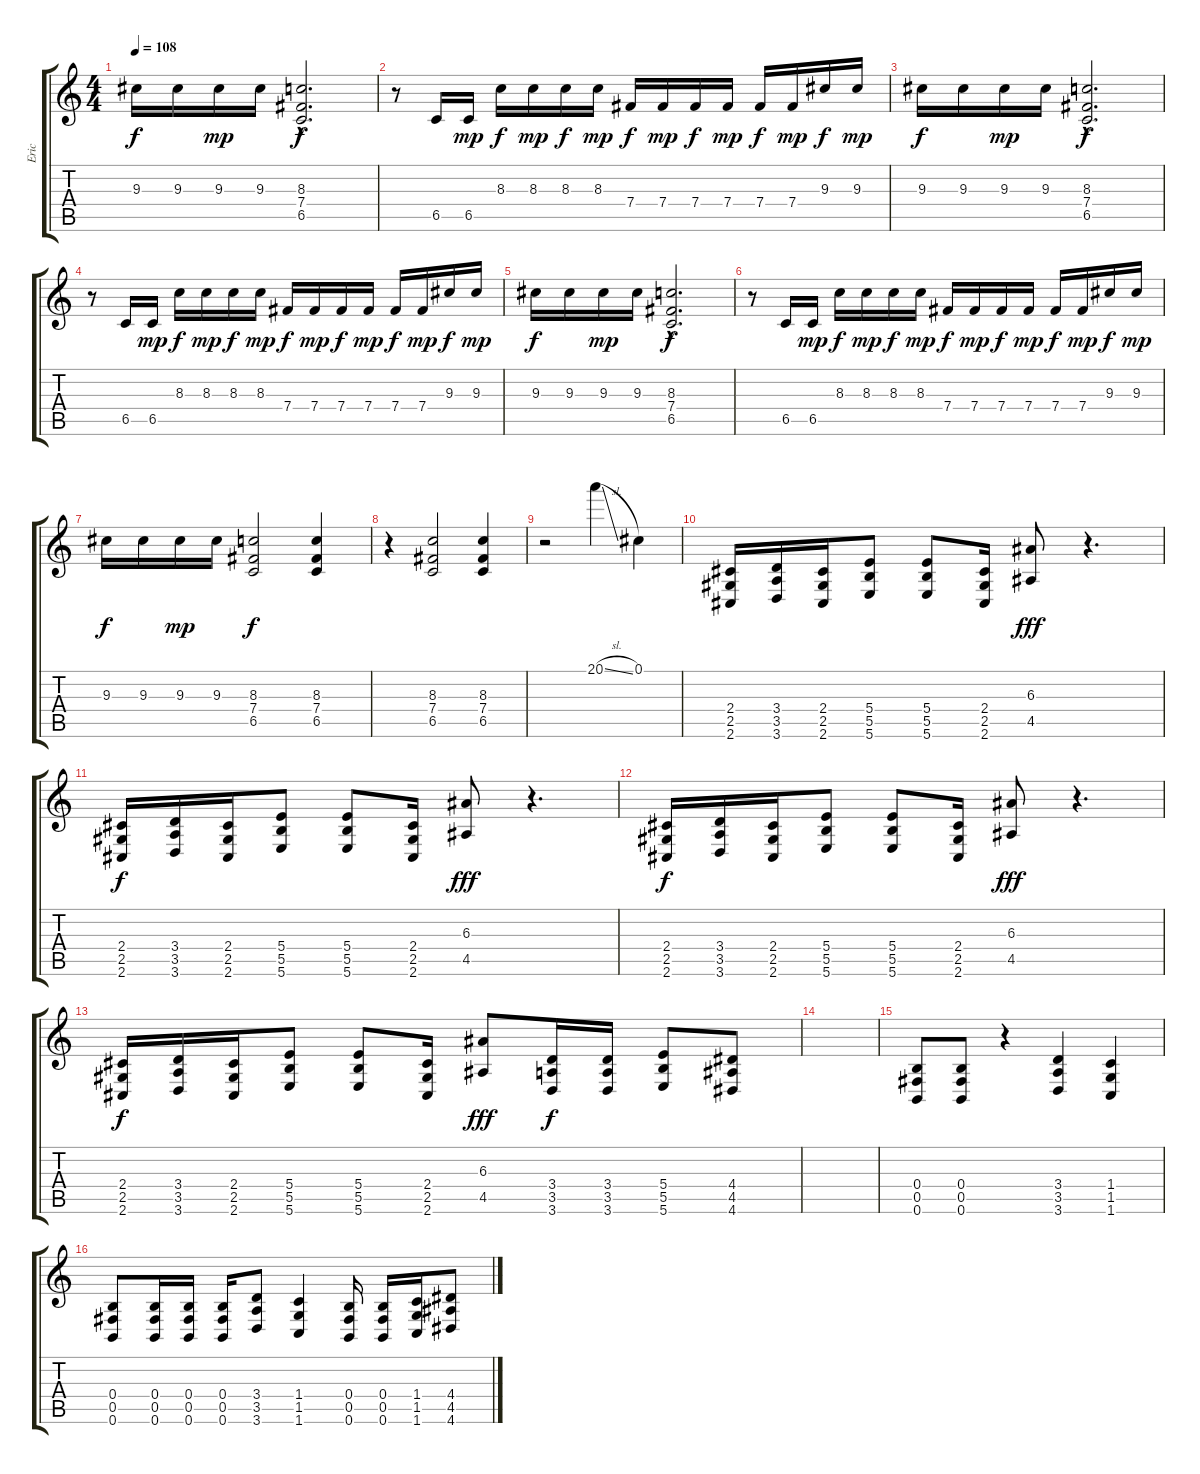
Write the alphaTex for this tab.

\track ("Eric" "Eric") {instrument distortionguitar}
\staff {score tabs}
\tuning (Db4 Ab3 E3 B2 Gb2 B1) {hide}
\ts (4 4)
\tempo 108
\clef g2
\ks c
9.3.16{dy f} 9.3.16 9.3.16{dy mp} 9.3.16 (8.3{hac} 7.4{hac} 6.5{hac}).2{d dy f} |
r.8 6.5.16 6.5.16{dy mp} 8.3.16{dy f} 8.3.16{dy mp} 8.3.16{dy f} 8.3.16{dy mp} 7.4.16{dy f} 7.4.16{dy mp} 7.4.16{dy f} 7.4.16{dy mp} 7.4.16{dy f} 7.4.16{dy mp} 9.3.16{dy f} 9.3.16{dy mp} |
9.3.16{dy f} 9.3.16 9.3.16{dy mp} 9.3.16 (8.3{hac} 7.4{hac} 6.5{hac}).2{d dy f} |
r.8 6.5.16 6.5.16{dy mp} 8.3.16{dy f} 8.3.16{dy mp} 8.3.16{dy f} 8.3.16{dy mp} 7.4.16{dy f} 7.4.16{dy mp} 7.4.16{dy f} 7.4.16{dy mp} 7.4.16{dy f} 7.4.16{dy mp} 9.3.16{dy f} 9.3.16{dy mp} |
9.3.16{dy f} 9.3.16 9.3.16{dy mp} 9.3.16 (8.3{hac} 7.4{hac} 6.5{hac}).2{d dy f} |
r.8 6.5.16 6.5.16{dy mp} 8.3.16{dy f} 8.3.16{dy mp} 8.3.16{dy f} 8.3.16{dy mp} 7.4.16{dy f} 7.4.16{dy mp} 7.4.16{dy f} 7.4.16{dy mp} 7.4.16{dy f} 7.4.16{dy mp} 9.3.16{dy f} 9.3.16{dy mp} |
9.3.16{dy f} 9.3.16 9.3.16{dy mp} 9.3.16 (8.3 7.4 6.5).2{dy f} (8.3 7.4 6.5).4 |
r.4 (8.3 7.4 6.5).2 (8.3 7.4 6.5).4 |
r.2 20.1{sl}.4 0.1.4 |
(2.4 2.5 2.6).16 (3.4 3.5 3.6).16 (2.4 2.5 2.6).16 (5.4 5.5 5.6).8 (5.4 5.5 5.6).8 (2.4 2.5 2.6).16 (6.3 4.5).8{dy fff} r.4{d} |
(2.4 2.5 2.6).16{dy f} (3.4 3.5 3.6).16 (2.4 2.5 2.6).16 (5.4 5.5 5.6).8 (5.4 5.5 5.6).8 (2.4 2.5 2.6).16 (6.3 4.5).8{dy fff} r.4{d} |
(2.4 2.5 2.6).16{dy f} (3.4 3.5 3.6).16 (2.4 2.5 2.6).16 (5.4 5.5 5.6).8 (5.4 5.5 5.6).8 (2.4 2.5 2.6).16 (6.3 4.5).8{dy fff} r.4{d} |
(2.4 2.5 2.6).16{dy f} (3.4 3.5 3.6).16 (2.4 2.5 2.6).16 (5.4 5.5 5.6).8 (5.4 5.5 5.6).8 (2.4 2.5 2.6).16 (6.3 4.5).8{dy fff} (3.4 3.5 3.6).16{dy f} (3.4 3.5 3.6).16 (5.4 5.5 5.6).8 (4.4 4.5 4.6).8 |
|
(0.4 0.5 0.6).8 (0.4 0.5 0.6).8 r.4 (3.4 3.5 3.6).4 (1.4 1.5 1.6).4 |
(0.4 0.5 0.6).8 (0.4 0.5 0.6).16 (0.4 0.5 0.6).16 (0.4 0.5 0.6).16 (3.4 3.5 3.6).8 (1.4 1.5 1.6).4 (0.4 0.5 0.6).16 (0.4 0.5 0.6).16 (1.4 1.5 1.6).16 (4.4 4.5 4.6).8
